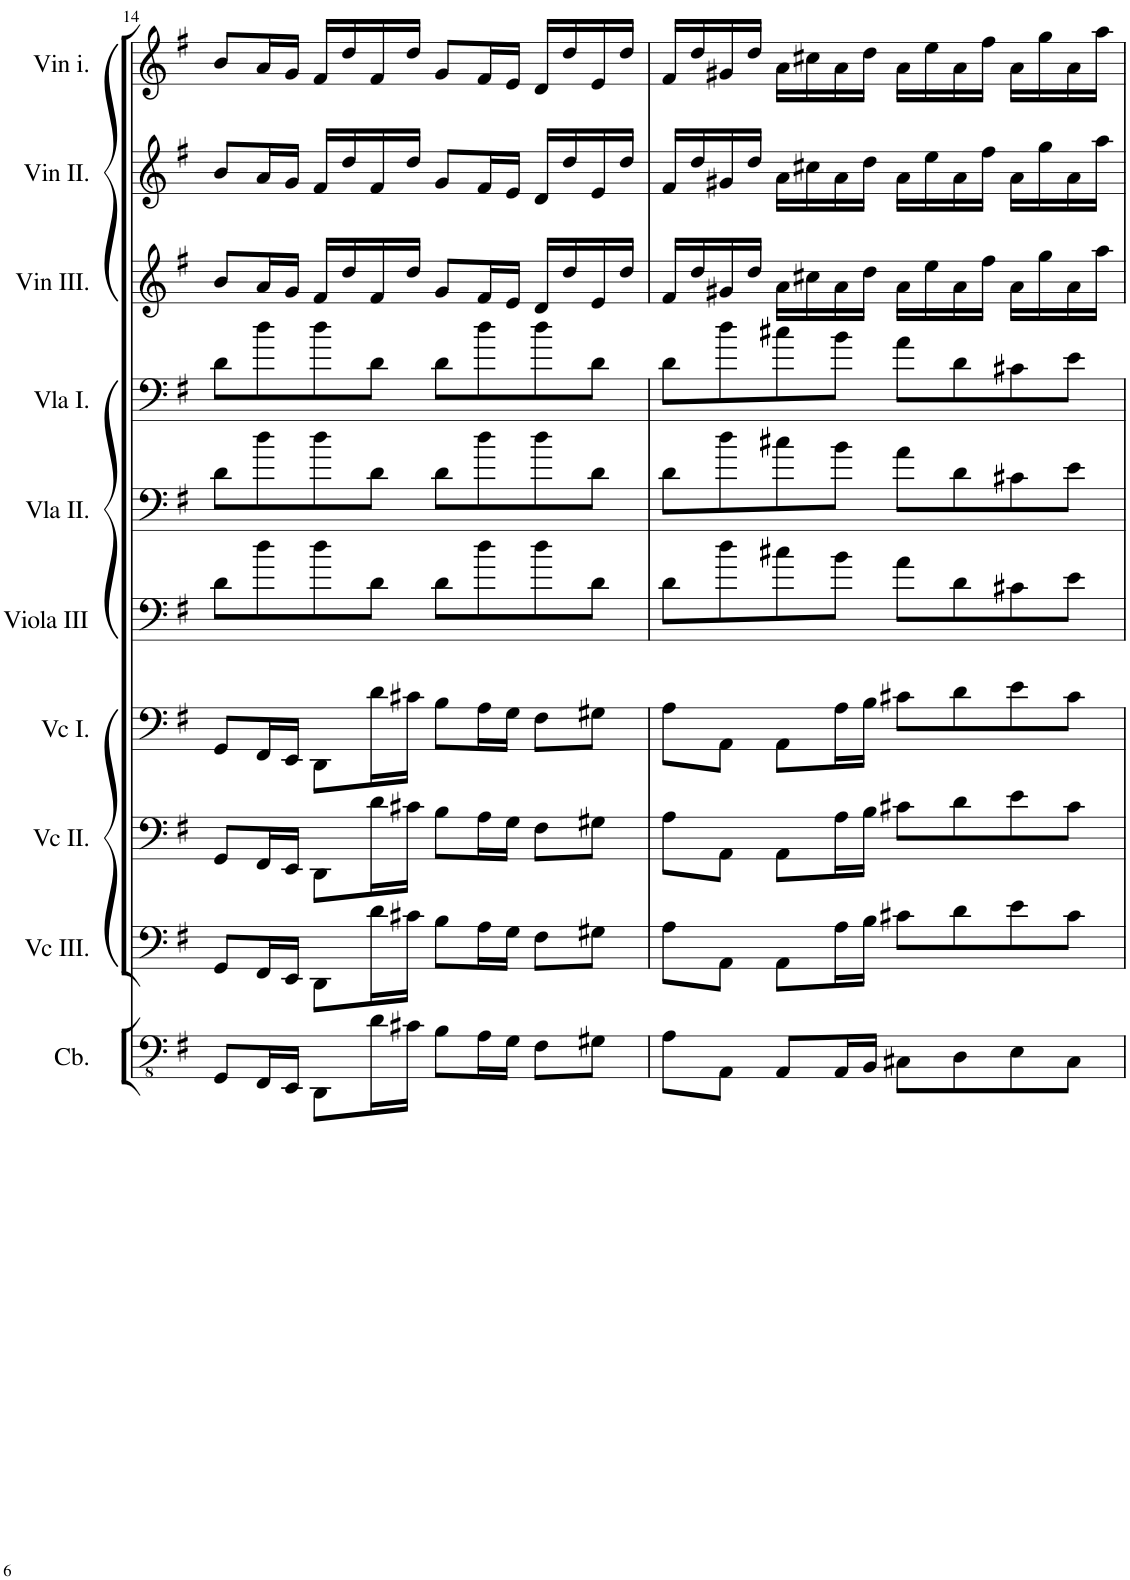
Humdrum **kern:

**kern	**kern	**kern	**kern	**kern	**kern	**kern	**kern	**kern	**kern
*part10	*part9	*part8	*part7	*part6	*part5	*part4	*part3	*part2	*part1
*staff10	*staff9	*staff8	*staff7	*staff6	*staff5	*staff4	*staff3	*staff2	*staff1
*I"Contrabass	*I"Violoncello III	*I"Violoncello II	*I"Violoncello I	*I"Viola III	*I"Viola II	*I"Viola I	*I"Violin III	*I"Violin II	*I"Violin I
*I'Cb.	*I'Vc III.	*I'Vc II.	*I'Vc I.	*I'Viola III	*I'Vla II.	*I'Vla I.	*I'Vin III.	*I'Vin II.	*I'Vin i.
!!LO:PB:g=z
*clefFv4	*clefF4	*clefF4	*clefF4	*clefF4	*clefF4	*clefF4	*clefG2	*clefG2	*clefG2
*Trd7c12	*Trd7c12	*	*	*	*	*	*	*	*
*k[f#]	*k[f#]	*k[f#]	*k[f#]	*k[f#]	*k[f#]	*k[f#]	*k[f#]	*k[f#]	*k[f#]
*M4/4	*M4/4	*M4/4	*M4/4	*M4/4	*M4/4	*M4/4	*M4/4	*M4/4	*M4/4
=14	=14	=14	=14	=14	=14	=14	=14	=14	=14
8GGG/L	8GG/L	8GG/L	8GG/L	8d\L	8d\L	8d\L	8b/L	8b/L	8b/L
16FFF#/L	16FF#/L	16FF#/L	16FF#/L	8dd\	8dd\	8dd\	16a/L	16a/L	16a/L
16EEE/JJ	16EE/JJ	16EE/JJ	16EE/JJ	.	.	.	16g/JJ	16g/JJ	16g/JJ
8DDD\L	8DD\L	8DD\L	8DD\L	8dd\	8dd\	8dd\	16f#/LL	16f#/LL	16f#/LL
.	.	.	.	.	.	.	16dd/	16dd/	16dd/
16D\L	16d\L	16d\L	16d\L	8d\J	8d\J	8d\J	16f#/	16f#/	16f#/
16C#X\JJ	16c#X\JJ	16c#X\JJ	16c#X\JJ	.	.	.	16dd/JJ	16dd/JJ	16dd/JJ
8BB\L	8B\L	8B\L	8B\L	8d\L	8d\L	8d\L	8g/L	8g/L	8g/L
16AA\L	16A\L	16A\L	16A\L	8dd\	8dd\	8dd\	16f#/L	16f#/L	16f#/L
16GG\JJ	16G\JJ	16G\JJ	16G\JJ	.	.	.	16e/JJ	16e/JJ	16e/JJ
8FF#\L	8F#\L	8F#\L	8F#\L	8dd\	8dd\	8dd\	16d/LL	16d/LL	16d/LL
.	.	.	.	.	.	.	16dd/	16dd/	16dd/
8GG#X\J	8G#X\J	8G#X\J	8G#X\J	8d\J	8d\J	8d\J	16e/	16e/	16e/
.	.	.	.	.	.	.	16dd/JJ	16dd/JJ	16dd/JJ
=15	=15	=15	=15	=15	=15	=15	=15	=15	=15
8AA\L	8A\L	8A\L	8A\L	8d\L	8d\L	8d\L	16f#/LL	16f#/LL	16f#/LL
.	.	.	.	.	.	.	16dd/	16dd/	16dd/
8AAA\J	8AA\J	8AA\J	8AA\J	8dd\	8dd\	8dd\	16g#X/	16g#X/	16g#X/
.	.	.	.	.	.	.	16dd/JJ	16dd/JJ	16dd/JJ
8AAA/L	8AA\L	8AA\L	8AA\L	8cc#X\	8cc#X\	8cc#X\	16a\LL	16a\LL	16a\LL
.	.	.	.	.	.	.	16cc#X\	16cc#X\	16cc#X\
16AAA/L	16A\L	16A\L	16A\L	8b\J	8b\J	8b\J	16a\	16a\	16a\
16BBB/JJ	16B\JJ	16B\JJ	16B\JJ	.	.	.	16dd\JJ	16dd\JJ	16dd\JJ
8CC#X\L	8c#X\L	8c#X\L	8c#X\L	8a\L	8a\L	8a\L	16a\LL	16a\LL	16a\LL
.	.	.	.	.	.	.	16ee\	16ee\	16ee\
8DD\	8d\	8d\	8d\	8d\	8d\	8d\	16a\	16a\	16a\
.	.	.	.	.	.	.	16ff#\JJ	16ff#\JJ	16ff#\JJ
8EE\	8e\	8e\	8e\	8c#X\	8c#X\	8c#X\	16a\LL	16a\LL	16a\LL
.	.	.	.	.	.	.	16gg\	16gg\	16gg\
8CC#\J	8c#\J	8c#\J	8c#\J	8e\J	8e\J	8e\J	16a\	16a\	16a\
.	.	.	.	.	.	.	16aa\JJ	16aa\JJ	16aa\JJ
=	=	=	=	=	=	=	=	=	=
*-	*-	*-	*-	*-	*-	*-	*-	*-	*-
